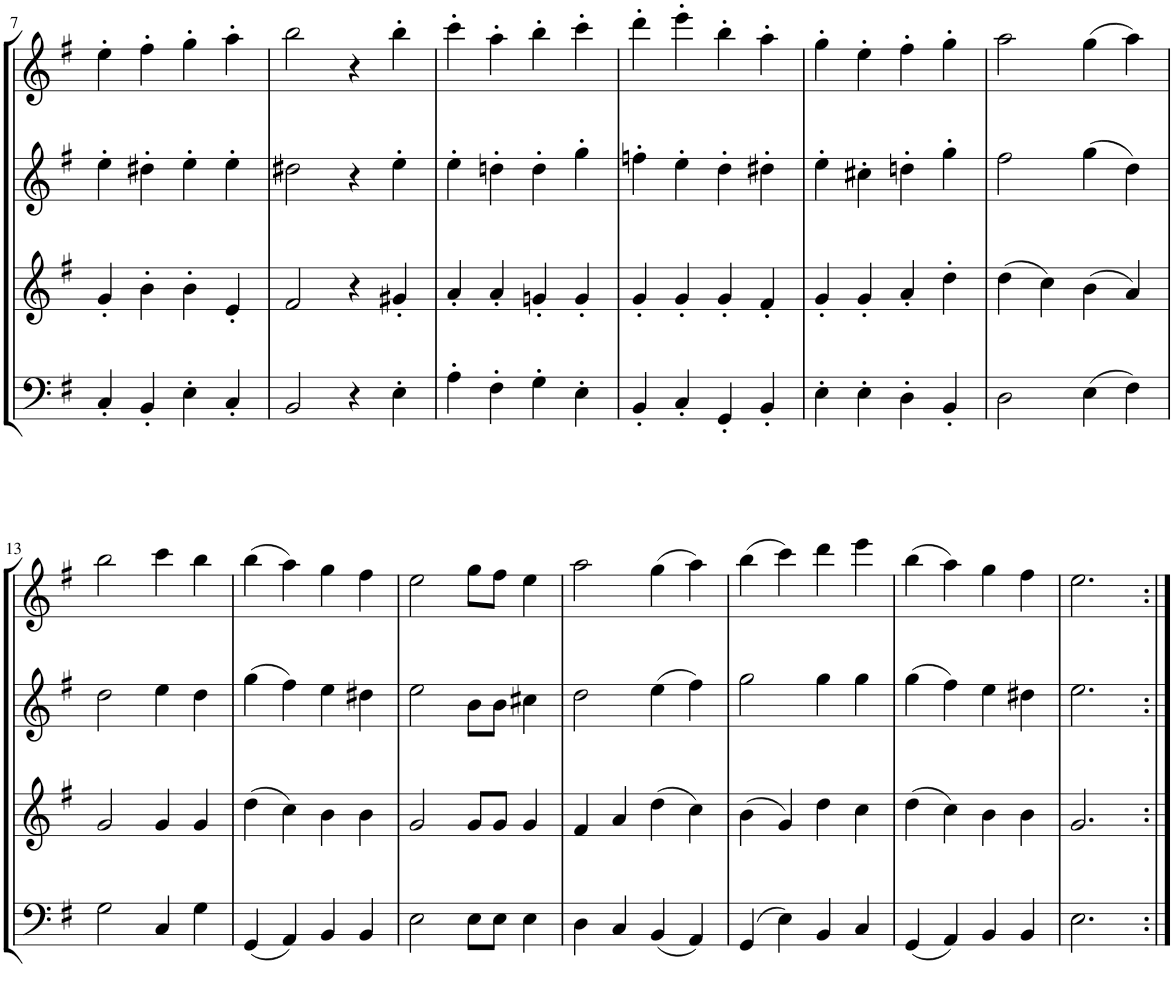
**kern	**kern	**kern	**kern
*part4	*part3	*part2	*part1
*staff4	*staff3	*staff2	*staff1
*I"Bassoon	*I"Bb Clarinet	*I"Oboe	*I"Flute
*I'Bsn	*I'Cl	*I'Ob	*I'Fl
!!LO:PB:g=z
*clefF4	*clefG2	*clefG2	*clefG2
*	*ITrd1c2	*	*
*k[f#]	*k[f#]	*k[f#]	*k[f#]
*M4/4	*M4/4	*M4/4	*M4/4
=7	=7	=7	=7
4C'/	4g'/	4ee'\	4ee'\
4BB'/	4b'\	4dd#X'\	4ff#'\
4E'\	4b'\	4ee'\	4gg'\
4C'/	4e'/	4ee'\	4aa'\
=8	=8	=8	=8
2BB/	2f#/	2dd#X\	2bb\
4r	4r	4r	4r
4E'\	4g#X'/	4ee'\	4bb'\
=9	=9	=9	=9
4A'\	4a'/	4ee'\	4ccc'\
4F#'\	4a'/	4ddn'\	4aa'\
4G'\	4gn'/	4dd'\	4bb'\
4E'\	4g'/	4gg'\	4ccc'\
=10	=10	=10	=10
4BB'/	4g'/	4ffn'\	4ddd'\
4C'/	4g'/	4ee'\	4eee'\
4GG'/	4g'/	4dd'\	4bb'\
4BB'/	4f#'/	4dd#X'\	4aa'\
=11	=11	=11	=11
4E'\	4g'/	4ee'\	4gg'\
4E'\	4g'/	4cc#X'\	4ee'\
4D'\	4a'/	4ddn'\	4ff#'\
4BB'/	4dd'\	4gg'\	4gg'\
=12	=12	=12	=12
2D\	(4dd\	2ff#\	2aa\
.	4cc\)	.	.
(4E\	(4b\	(4gg\	(4gg\
4F#\)	4a/)	4dd\)	4aa\)
!!LO:LB:g=z
=13	=13	=13	=13
2G\	2g/	2dd\	2bb\
4C/	4g/	4ee\	4ccc\
4G\	4g/	4dd\	4bb\
=14	=14	=14	=14
(4GG/	(4dd\	(4gg\	(4bb\
4AA/)	4cc\)	4ff#\)	4aa\)
4BB/	4b\	4ee\	4gg\
4BB/	4b\	4dd#X\	4ff#\
=15	=15	=15	=15
2E\	2g/	2ee\	2ee\
8E\L	8g/L	8b\L	8gg\L
8E\J	8g/J	8b\J	8ff#\J
4E\	4g/	4cc#X\	4ee\
=16	=16	=16	=16
4D\	4f#/	2dd\	2aa\
4C/	4a/	.	.
(4BB/	(4dd\	(4ee\	(4gg\
4AA/)	4cc\)	4ff#\)	4aa\)
=17	=17	=17	=17
(4GG/	(4b\	2gg\	(4bb\
4E\)	4g/)	.	4ccc\)
4BB/	4dd\	4gg\	4ddd\
4C/	4cc\	4gg\	4eee\
=18	=18	=18	=18
(4GG/	(4dd\	(4gg\	(4bb\
4AA/)	4cc\)	4ff#\)	4aa\)
4BB/	4b\	4ee\	4gg\
4BB/	4b\	4dd#X\	4ff#\
=19	=19	=19	=19
2.E\	2.g/	2.ee\	2.ee\
=:|!	=:|!	=:|!	=:|!
*-	*-	*-	*-
